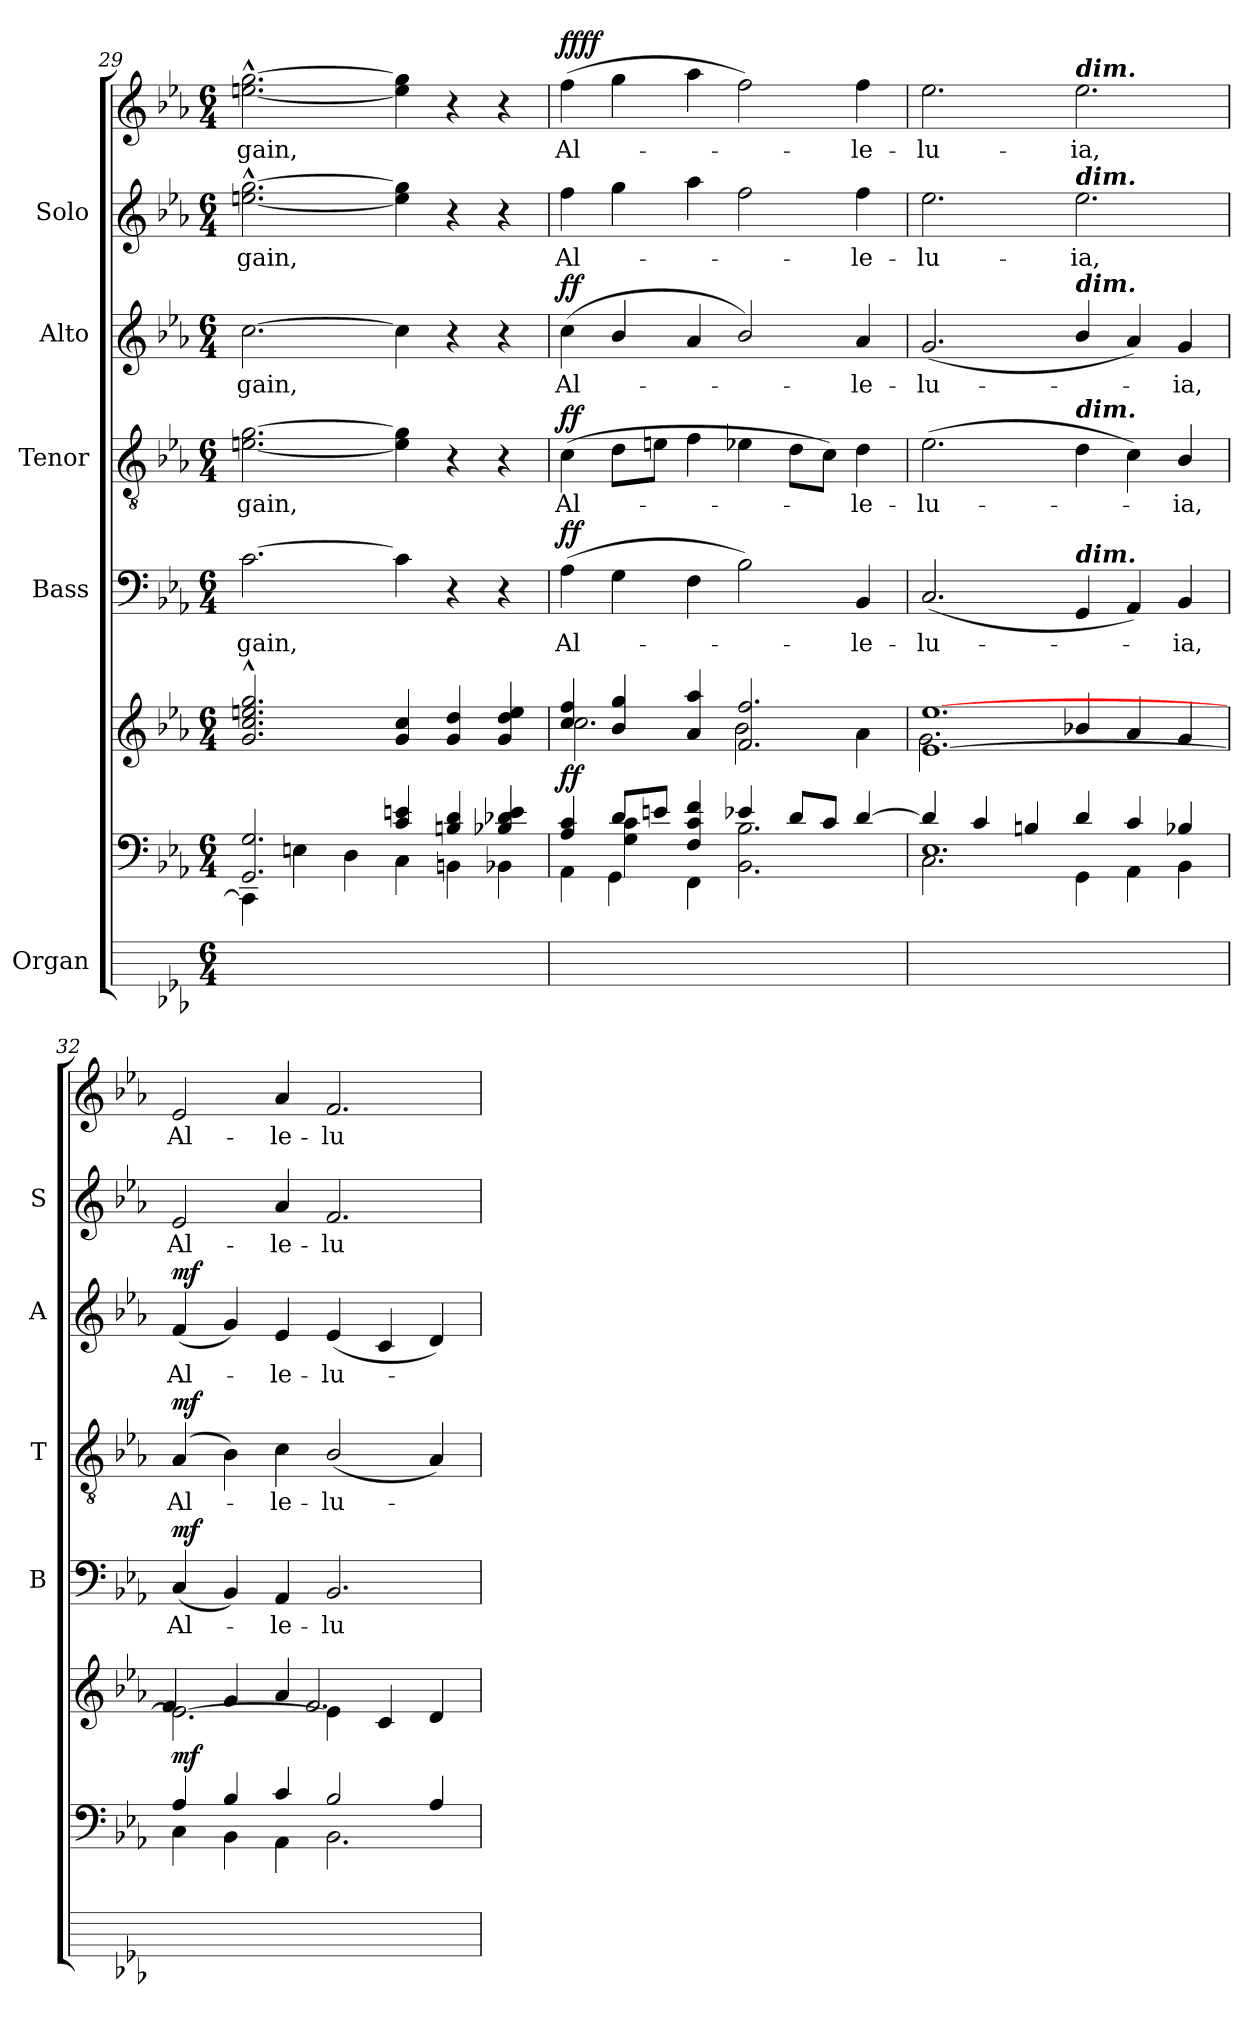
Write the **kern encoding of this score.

**kern	**kern	**kern	**dynam	**kern	**text	**dynam	**kern	**text	**dynam	**kern	**text	**dynam	**kern	**text	**kern	**text	**dynam
*part5	*part5	*part5	*part5	*part4	*part4	*part4	*part3	*part3	*part3	*part2	*part2	*part2	*part1	*part1	*part1	*part1	*part1
*staff8	*staff7	*staff6	*staff6/7/8	*staff5	*staff5	*staff5	*staff4	*staff4	*staff4	*staff3	*staff3	*staff3	*staff2	*staff2	*staff1	*staff1	*staff1/2
*I"Organ	*	*	*	*I"Bass	*	*	*I"Tenor	*	*	*I"Alto	*	*	*I"Solo	*	*	*	*
*	*	*	*	*I'B	*	*	*I'T	*	*	*I'A	*	*	*I'S	*	*	*	*
!!LO:LB:g=z
*	*clefF4	*clefG2	*	*clefF4	*	*	*clefGv2	*	*	*clefG2	*	*	*	*	*clefG2	*	*
*k[b-e-a-]	*k[b-e-a-]	*k[b-e-a-]	*	*k[b-e-a-]	*	*	*k[b-e-a-]	*	*	*k[b-e-a-]	*	*	*k[b-e-a-]	*	*k[b-e-a-]	*	*
*E-:	*E-:	*E-:	*	*E-:	*	*	*E-:	*	*	*E-:	*	*	*E-:	*	*E-:	*	*
*M6/4	*M6/4	*M6/4	*	*M6/4	*	*	*M6/4	*	*	*M6/4	*	*	*M6/4	*	*M6/4	*	*
=29	=29	=29	=29	=29	=29	=29	=29	=29	=29	=29	=29	=29	=29	=29	=29	=29	=29
*	*^	*^	*	*	*	*	*	*	*	*	*	*	*	*	*	*	*
*	*	*^	*	*	*	*	*	*	*	*	*	*	*	*	*	*	*	*	*
!	!	!	!LO:N:vis=1	!	!LO:N:vis=1	!	!	!LO:LY:b	!	!	!LO:LY:b	!	!	!LO:LY:b	!	!	!LO:LY:b	!	!LO:LY:b	!
1.ryy	2.GG/ 2.G/	4CC\]	1.ryy	2.g^^ 2.cc^^ 2.een^^ 2.gg^^	1.ryy	.	[2.c	-gain,	.	[2.en [2.g	-gain,	.	[2.cc	-gain,	.	[2.een^^ [2.gg^^	-gain,	[2.een^^ [2.gg^^	-gain,	.
.	.	4En\	.	.	.	.	.	.	.	.	.	.	.	.	.	.	.	.	.	.
.	.	4D\	.	.	.	.	.	.	.	.	.	.	.	.	.	.	.	.	.	.
.	4c/ 4en/	4C\	.	4g 4cc	.	.	4c]	.	.	4e] 4g]	.	.	4cc]	.	.	4ee] 4gg]	.	4ee] 4gg]	.	.
.	4Bn/ 4d/	4BBn\	.	4g 4dd	.	.	4r	.	.	4r	.	.	4r	.	.	4r	.	4r	.	.
.	4B-X/ 4d-X/ 4e/	4BB-X\	.	4g 4dd 4ee	.	.	4r	.	.	4r	.	.	4r	.	.	4r	.	4r	.	.
=30	=30	=30	=30	=30	=30	=30	=30	=30	=30	=30	=30	=30	=30	=30	=30	=30	=30	=30	=30	=30
!	!	!	!	!	!	!LO:DY:b	!	!LO:LY:b	!LO:DY:b	!	!LO:LY:b	!LO:DY:b	!	!LO:LY:b	!LO:DY:b	!	!LO:LY:b	!	!LO:LY:b	!LO:DY:b=2
!	!	!	!	!	!	!	!	!	!	!	!	!	!	!	!	!	!	!	!	!LO:DY:n=1:b
1.ryy	4A-/ 4c/	4ryy	4AA-\	4cc/ 4ff/	2.cc\	ff	(>4A-	Al-	ff	(>4c	Al-	ff	(<4cc	Al-	ff	4ff	Al-	(>4ff	Al-	ff ff
.	8d/L	4G\ 4c\	4GG\	4b-/ 4gg/	.	.	4G	.	.	8dL	.	.	4b-/	.	.	4gg	.	4gg	.	.
.	8en/J	.	.	.	.	.	.	.	.	8enJ	.	.	.	.	.	.	.	.	.	.
.	4F/ 4c/ 4f/	4ryy	4FF\	4a-/ 4aa-/	.	.	4F	.	.	4f	.	.	4a-/	.	.	4aa-	.	4aa-	.	.
.	4e-X/	2.ryy	2.BB-\ 2.B-\	2.f/ 2.ff/	2b-\	.	2B-)	.	.	4e-X	.	.	2b-/)	.	.	2ff	.	2ff)	.	.
.	8d/L	.	.	.	.	.	.	.	.	8dL	.	.	.	.	.	.	.	.	.	.
.	8c/J	.	.	.	.	.	.	.	.	8cJ)	.	.	.	.	.	.	.	.	.	.
!	!	!	!	!	!	!	!	!LO:LY:b	!	!	!LO:LY:b	!	!	!LO:LY:b	!	!	!LO:LY:b	!	!LO:LY:b	!
.	[4d/	.	.	.	4a-\	.	4BB-	le-	.	4d	le-	.	4a-	le-	.	4ff	le-	4ff	le-	.
=31	=31	=31	=31	=31	=31	=31	=31	=31	=31	=31	=31	=31	=31	=31	=31	=31	=31	=31	=31	=31
!	!	!	!	!	!	!	!	!LO:LY:b	!	!	!LO:LY:b	!	!	!LO:LY:b	!	!	!LO:LY:b	!	!LO:LY:b	!
1.ryy	4d/]	1.E-\	2.C\	[1.e- [1.ee-	2.g\	.	(<2.C	-lu-	.	(>2.e-	-lu-	.	(<2.g	-lu-	.	2.ee-	-lu-	2.ee-	-lu-	.
.	4c/	.	.	.	.	.	.	.	.	.	.	.	.	.	.	.	.	.	.	.
.	4Bn/	.	.	.	.	.	.	.	.	.	.	.	.	.	.	.	.	.	.	.
!	!	!	!	!	!	!	!	!	!	!	!	!	!	!	!	!	!	!LO:TX:a:Bi:t=dim.	!	!
!	!	!	!	!	!	!	!	!	!	!	!	!	!	!	!	!LO:TX:a:Bi:t=dim.	!	!	!	!
!	!	!	!	!	!	!	!	!	!	!	!	!	!LO:TX:a:Bi:t=dim.	!	!	!	!	!	!	!
!	!	!	!	!	!	!	!	!	!	!LO:TX:a:Bi:t=dim.	!	!	!	!	!	!	!	!	!	!
!	!	!	!	!	!	!	!LO:TX:a:Bi:t=dim.	!	!	!	!	!	!	!	!	!	!	!	!	!
!	!	!	!	!	!	!	!	!	!	!	!	!	!	!	!	!	!LO:LY:b	!	!LO:LY:b	!
.	4d/	.	4GG\	.	4b-X/	.	4GG	.	.	4d	.	.	4b-/	.	.	2.ee-	-ia,	2.ee-	-ia,	.
.	4c/	.	4AA-\	.	4a-/	.	4AA-)	.	.	4c)	.	.	4a-)	.	.	.	.	.	.	.
!	!	!	!	!	!	!	!	!LO:LY:b	!	!	!LO:LY:b	!	!	!LO:LY:b	!	!	!	!	!	!
.	4B-X/	.	4BB-\	.	4g/	.	4BB-	ia,	.	4B-/	ia,	.	4g	ia,	.	.	.	.	.	.
=32	=32	=32	=32	=32	=32	=32	=32	=32	=32	=32	=32	=32	=32	=32	=32	=32	=32	=32	=32	=32
!	!	!	!	!	!	!LO:DY:b	!	!LO:LY:b	!LO:DY:b	!	!LO:LY:b	!LO:DY:b	!	!LO:LY:b	!LO:DY:b	!	!LO:LY:b	!	!LO:LY:b	!LO:DY:b=2
!	!	!	!	!	!	!	!	!	!	!	!	!	!	!	!	!	!	!	!	!LO:DY:n=1:b
*	*	*v	*v	*	*	*	*	*	*	*	*	*	*	*	*	*	*	*	*	*
1.ryy	4A-/	4C\	2.e-\_	4f/	mf	(<4C	Al-	mf	(<4A-	Al-	mf	(<4f	Al-	mf	2e-	Al-	2e-	Al-	mf mf
.	4B-/	4BB-\	.	4g/	.	4BB-)	.	.	4B-)	.	.	4g)	.	.	.	.	.	.	.
!	!	!	!	!	!	!	!LO:LY:b	!	!	!LO:LY:b	!	!	!LO:LY:b	!	!	!LO:LY:b	!	!LO:LY:b	!
.	4c/	4AA-\	.	4a-/	.	4AA-	le-	.	4c	le-	.	4e-	le-	.	4a-	-le-	4a-	-le-	.
!	!	!	!	!	!	!	!LO:LY:b	!	!	!LO:LY:b	!	!	!LO:LY:b	!	!	!LO:LY:b	!	!LO:LY:b	!
.	2B-/	2.BB-\	4e-\]	2.f/	.	2.BB-	-lu-	.	(<2B-/	-lu-	.	(<4e-	-lu-	.	2.f	-lu-	2.f	-lu-	.
.	.	.	4c	.	.	.	.	.	.	.	.	4c	.	.	.	.	.	.	.
.	4A-/	.	4d	.	.	.	.	.	4A-)	.	.	4d)	.	.	.	.	.	.	.
*	*v	*v	*	*	*	*	*	*	*	*	*	*	*	*	*	*	*	*	*
*	*	*v	*v	*	*	*	*	*	*	*	*	*	*	*	*	*	*	*
=	=	=	=	=	=	=	=	=	=	=	=	=	=	=	=	=	=
*-	*-	*-	*-	*-	*-	*-	*-	*-	*-	*-	*-	*-	*-	*-	*-	*-	*-
